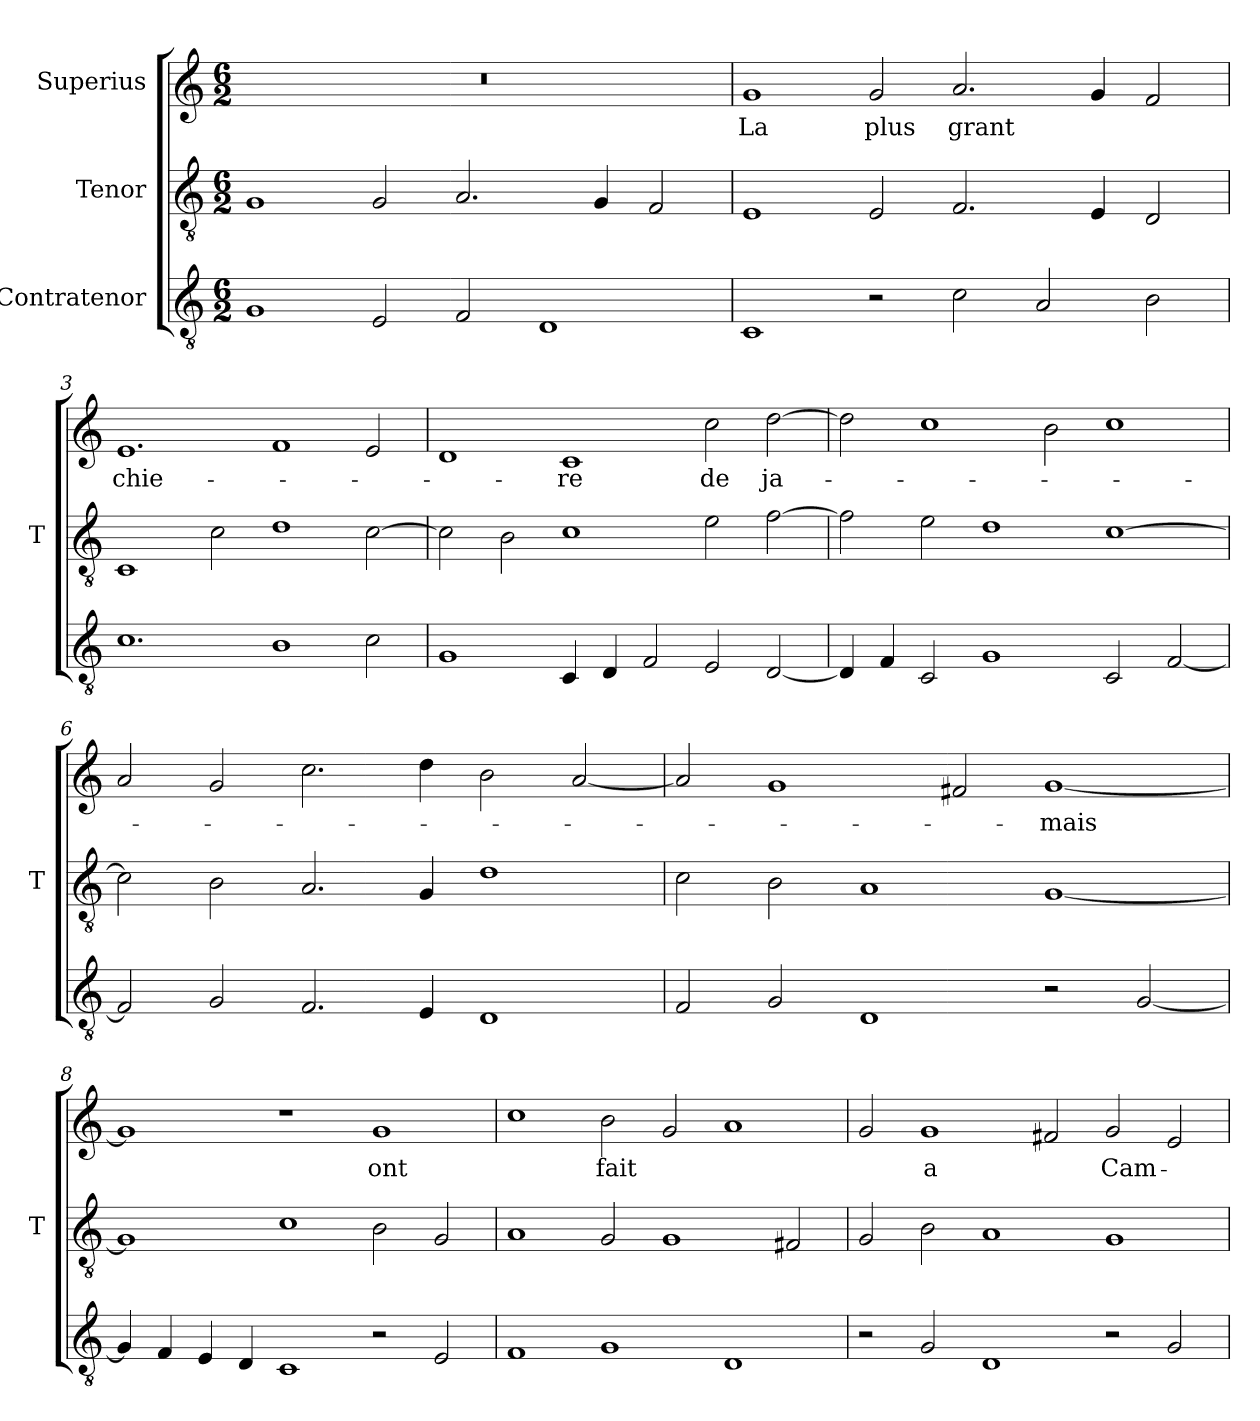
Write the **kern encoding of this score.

**kern	**kern	**kern	**text
*part3	*part2	*part1	*part1
*staff3	*staff2	*staff1	*staff1
*I"Contratenor	*I"Tenor	*I"Superius	*
*	*I'T	*	*
*clefGv2	*clefGv2	*clefG2	*
*M6/2	*M6/2	*M6/2	*
=1	=1	=1	=1
1G	1G	0.r	.
2E	2G	.	.
2F	2.A	.	.
1D	.	.	.
.	4G	.	.
.	2F	.	.
=2	=2	=2	=2
1C	1E	1g	-La
2r	2E	2g	-plus
2c	2.F	2.a	-grant
2A	.	.	.
.	4E	4g	.
2B	2D	2f	.
=3	=3	=3	=3
1.c	1C	1.e	chie-
.	2c	.	.
1B	1d	1f	.
2c	[2c	2e	.
=4	=4	=4	=4
1G	2c]	1d	.
.	2B	.	.
4C	1c	1c	-re
4D	.	.	.
2F	.	.	.
2E	2e	2cc	-de
[2D	[2f	[2dd	ja-
=5	=5	=5	=5
4D]	2f]	2dd]	.
4F	.	.	.
2C	2e	1cc	.
1G	1d	.	.
.	.	2b	.
2C	[1c	1cc	.
[2F	.	.	.
=6	=6	=6	=6
2F]	2c]	2a	.
2G	2B	2g	.
2.F	2.A	2.cc	.
4E	4G	4dd	.
1D	1d	2b	.
.	.	[2a	.
=7	=7	=7	=7
2F	2c	2a]	.
2G	2B	1g	.
1D	1A	.	.
.	.	2f#X	.
2r	[1G	[1g	-mais
[2G	.	.	.
=8	=8	=8	=8
4G]	1G]	1g]	.
4F	.	.	.
4E	.	.	.
4D	.	.	.
1C	1c	1r	.
2r	2B	1g	-ont
2E	2G	.	.
=9	=9	=9	=9
1F	1A	1cc	.
1G	2G	2b	-fait
.	1G	2g	.
1D	.	1a	.
.	2F#X	.	.
=10	=10	=10	=10
2r	2G	2g	.
2G	2B	1g	-a
1D	1A	.	.
.	.	2f#X	.
2r	1G	2g	Cam-
2G	.	2e	.
=	=	=	=
*-	*-	*-	*-
